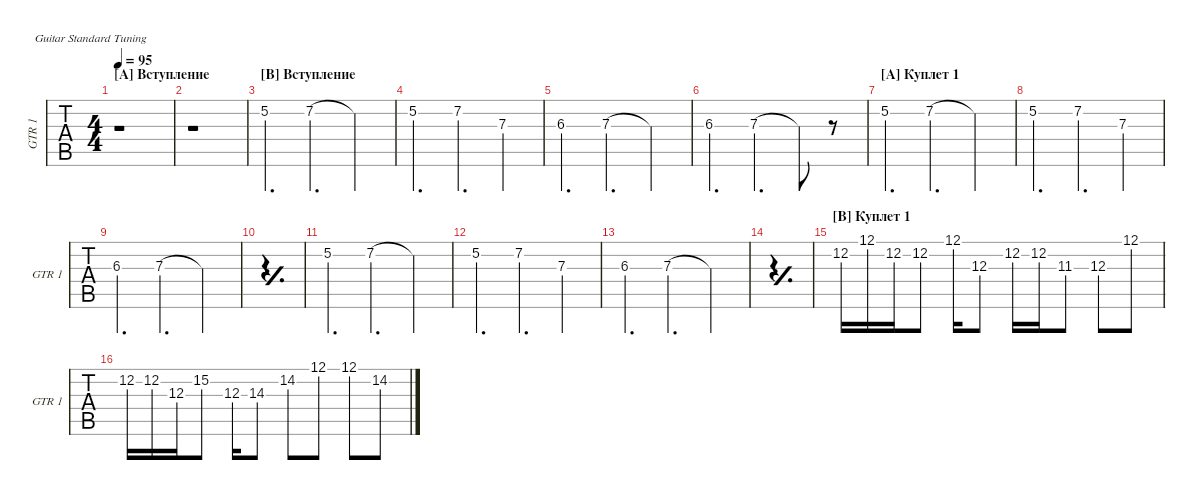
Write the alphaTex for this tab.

\defaultSystemsLayout 4
\hideDynamics
\bracketExtendMode groupsimilarinstruments
\singleTrackTrackNamePolicy allsystems
\multiTrackTrackNamePolicy allsystems
\otherSystemsTrackNameOrientation horizontal
\track ("GTR 1" "GTR 1") {instrument electricguitarclean}
\staff {tabs}
\tuning (E4 B3 G3 D3 A2 E2)
\ts (4 4)
\section ("A" "Вступление")
\tempo 95
\clef g2
\ks c
r.1{dy f instrument electricguitarclean} |
r.1 |
\section ("B" "Вступление")
5.2.4{d} 7.2.4{d} 7.2{t}.4 |
5.2.4{d} 7.2.4{d} 7.3.4 |
6.3.4{d} 7.3.4{d} 7.3{t}.4 |
6.3.4{d} 7.3.4{d} 7.3{t}.8 r.8 |
\section ("A" "Куплет 1")
5.2.4{d} 7.2.4{d} 7.2{t}.4 |
5.2.4{d} 7.2.4{d} 7.3.4 |
6.3.4{d} 7.3.4{d} 7.3{t}.4 |
\simile simple
|
\simile none
5.2.4{d} 7.2.4{d} 7.2{t}.4 |
5.2.4{d} 7.2.4{d} 7.3.4 |
6.3.4{d} 7.3.4{d} 7.3{t}.4 |
\simile simple
|
\section ("B" "Куплет 1")
\simile none
12.2.16 12.1.16 12.2.16 12.2.8 12.1.16 12.3.8 12.2.16 12.2.16 11.3.8 12.3.8 12.1.8 |
12.2.16 12.2.16 12.3.16 15.2.8 12.3.16 14.3.8 14.2.8 12.1.8 12.1.8 14.2.8
